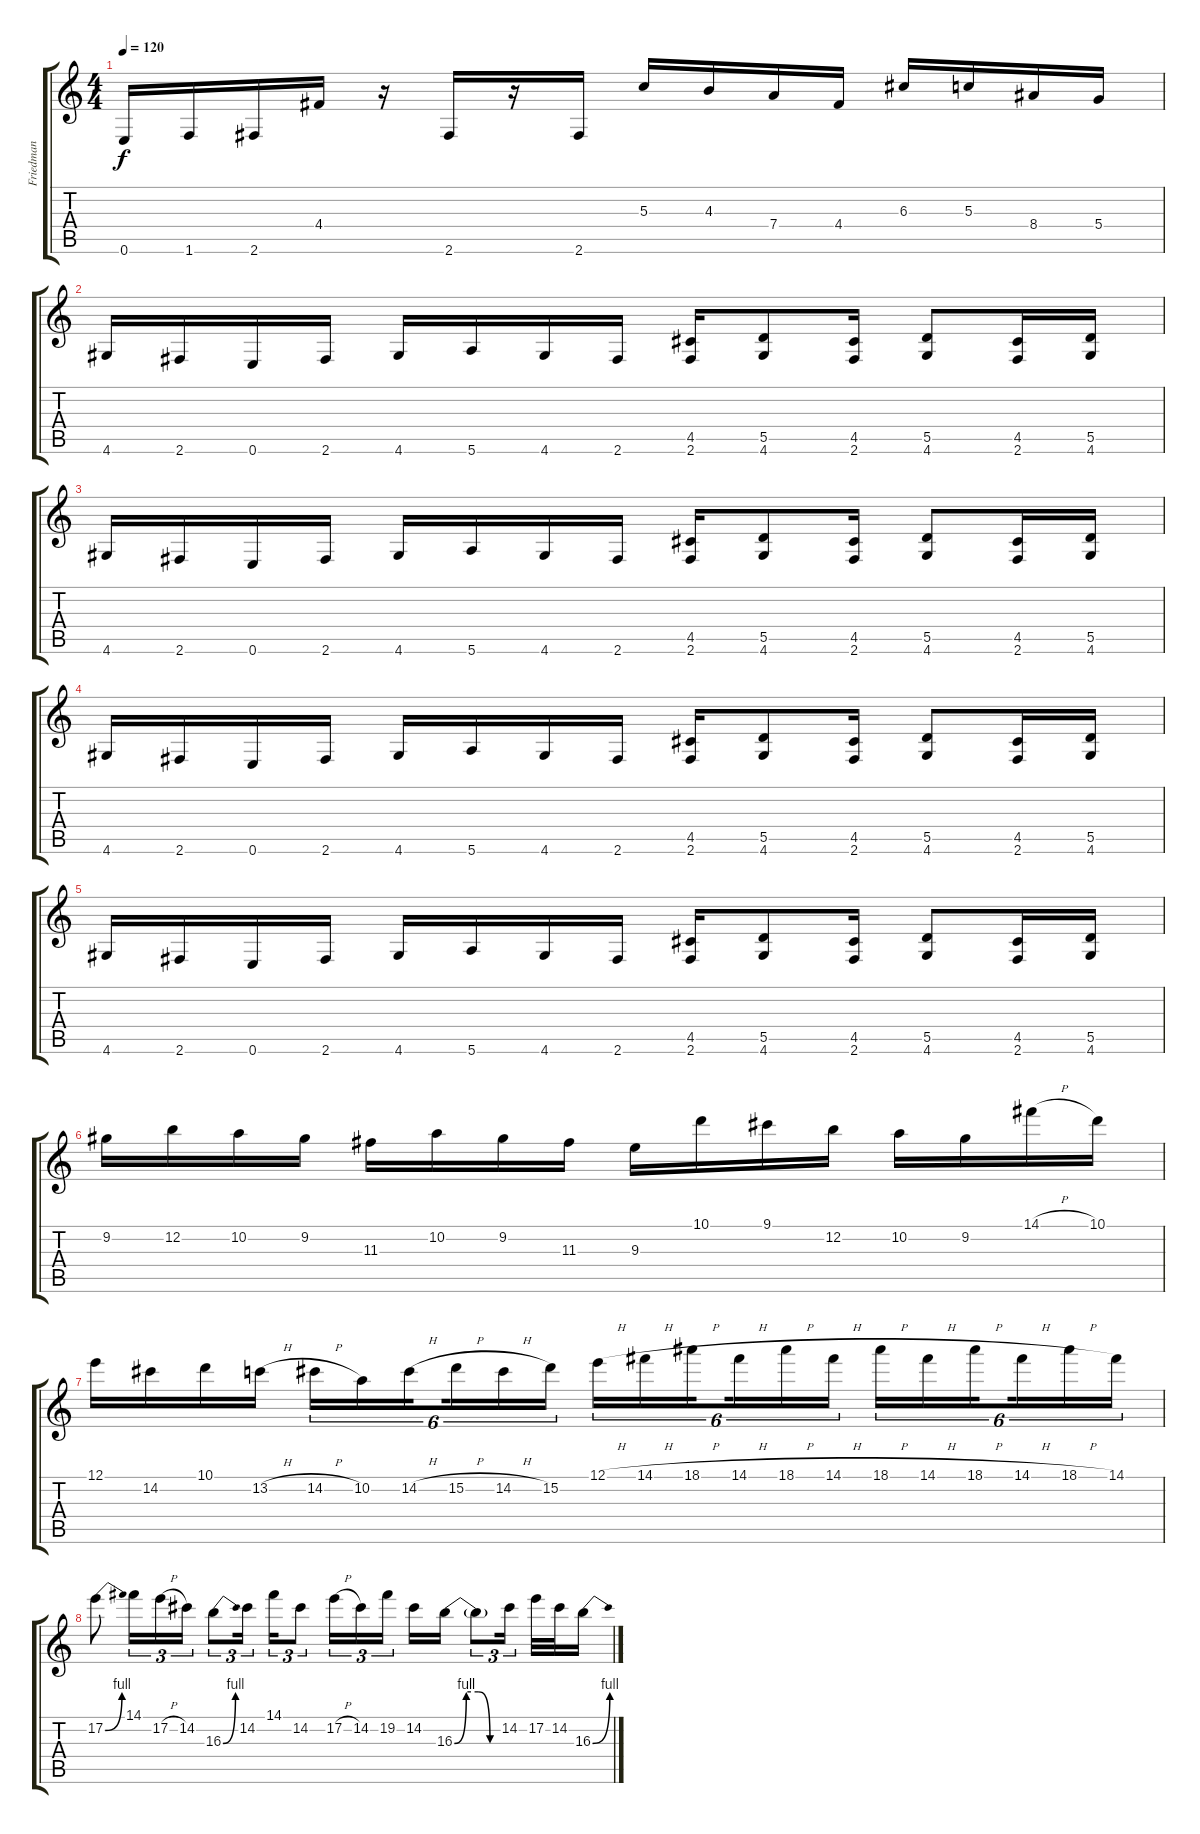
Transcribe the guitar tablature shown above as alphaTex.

\track ("Friedman" "Friedman") {solo instrument distortionguitar}
\staff {score tabs}
\tuning (E4 B3 G3 D3 A2 E2) {hide}
\ts (4 4)
\tempo 120
\clef g2
\ks c
0.6.16{dy f} 1.6.16 2.6.16 4.4.16 r.16 2.6.16 r.16 2.6.16 5.3.16 4.3.16 7.4.16 4.4.16 6.3.16 5.3.16 8.4.16 5.4.16 |
4.6.16 2.6.16 0.6.16 2.6.16 4.6.16 5.6.16 4.6.16 2.6.16 (4.5 2.6).16 (5.5 4.6).8 (4.5 2.6).16 (5.5 4.6).8 (4.5 2.6).16 (5.5 4.6).16 |
4.6.16 2.6.16 0.6.16 2.6.16 4.6.16 5.6.16 4.6.16 2.6.16 (4.5 2.6).16 (5.5 4.6).8 (4.5 2.6).16 (5.5 4.6).8 (4.5 2.6).16 (5.5 4.6).16 |
4.6.16 2.6.16 0.6.16 2.6.16 4.6.16 5.6.16 4.6.16 2.6.16 (4.5 2.6).16 (5.5 4.6).8 (4.5 2.6).16 (5.5 4.6).8 (4.5 2.6).16 (5.5 4.6).16 |
4.6.16 2.6.16 0.6.16 2.6.16 4.6.16 5.6.16 4.6.16 2.6.16 (4.5 2.6).16 (5.5 4.6).8 (4.5 2.6).16 (5.5 4.6).8 (4.5 2.6).16 (5.5 4.6).16 |
9.2.16 12.2.16 10.2.16 9.2.16 11.3.16 10.2.16 9.2.16 11.3.16 9.3.16 10.1.16 9.1.16 12.2.16 10.2.16 9.2.16 14.1{h}.16 10.1.16 |
12.1.16 14.2.16 10.1.16 13.2{h}.16 14.2{h}.16{tu (6 4)} 10.2.16{tu (6 4)} 14.2{h}.16{tu (6 4) beam splitsecondary} 15.2{h}.16{tu (6 4)} 14.2{h}.16{tu (6 4)} 15.2.16{tu (6 4)} 12.1{h}.16{tu (6 4)} 14.1{h}.16{tu (6 4)} 18.1{h}.16{tu (6 4) beam splitsecondary} 14.1{h}.16{tu (6 4)} 18.1{h}.16{tu (6 4)} 14.1{h}.16{tu (6 4)} 18.1{h}.16{tu (6 4)} 14.1{h}.16{tu (6 4)} 18.1{h}.16{tu (6 4) beam splitsecondary} 14.1{h}.16{tu (6 4)} 18.1{h}.16{tu (6 4)} 14.1.16{tu (6 4)} |
17.2{be (bend 0 0 60 4)}.8 14.1.16{tu (3 2)} 17.2{h}.16{tu (3 2)} 14.2.16{tu (3 2)} 16.3{be (bend 0 0 60 4)}.8{tu (3 2)} 14.2.16{tu (3 2) beam splitsecondary} 14.1.16{tu (3 2)} 14.2.8{tu (3 2)} 17.2{h}.16{tu (3 2)} 14.2.16{tu (3 2)} 19.2.16{tu (3 2) beam splitsecondary} 14.2.16 16.3{be (custom 0 0 15 4 30 4 45 0 60 0)}.16 16.3{t}.8{tu (3 2)} 14.2.16{tu (3 2) beam splitsecondary} 17.2.32 14.2.32 16.3{be (bend 0 0 60 4)}.16
